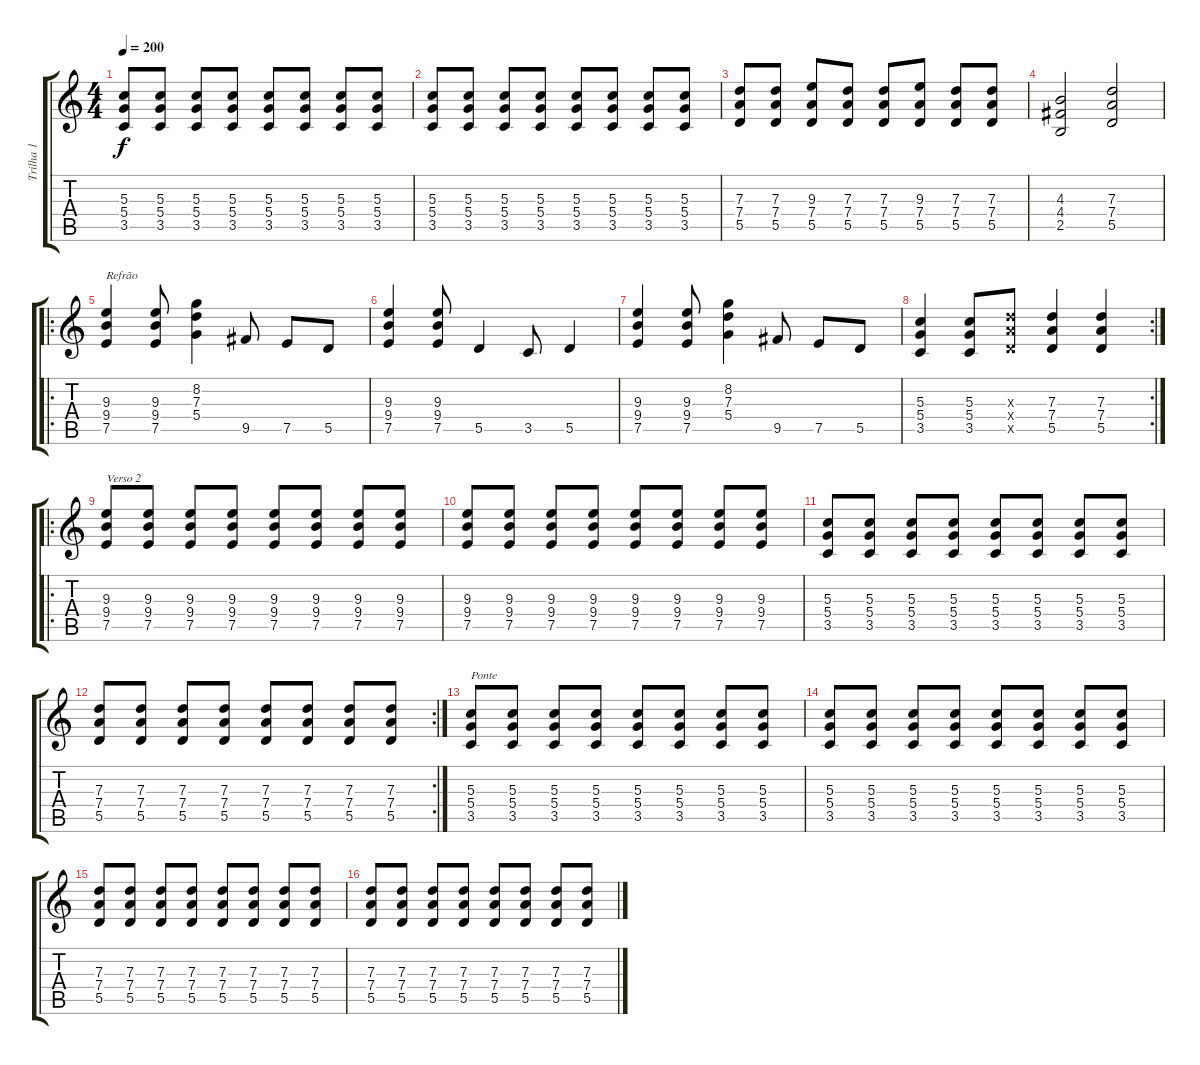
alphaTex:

\track ("Trilha 1" "Trilha 1") {instrument distortionguitar}
\staff {score tabs}
\tuning (E4 B3 G3 D3 A2 E2) {hide}
\ts (4 4)
\tempo 200
\clef g2
\ks c
(5.3 5.4 3.5).8{dy f} (5.3 5.4 3.5).8 (5.3 5.4 3.5).8 (5.3 5.4 3.5).8 (5.3 5.4 3.5).8 (5.3 5.4 3.5).8 (5.3 5.4 3.5).8 (5.3 5.4 3.5).8 |
(5.3 5.4 3.5).8 (5.3 5.4 3.5).8 (5.3 5.4 3.5).8 (5.3 5.4 3.5).8 (5.3 5.4 3.5).8 (5.3 5.4 3.5).8 (5.3 5.4 3.5).8 (5.3 5.4 3.5).8 |
(7.3 7.4 5.5).8 (7.3 7.4 5.5).8 (9.3 7.4 5.5).8 (7.3 7.4 5.5).8 (7.3 7.4 5.5).8 (9.3 7.4 5.5).8 (7.3 7.4 5.5).8 (7.3 7.4 5.5).8 |
(4.3 4.4 2.5).2 (7.3 7.4 5.5).2 |
\ro
(9.3 9.4 7.5).4{txt "Refrão"} (9.3 9.4 7.5).8 (8.2 7.3 5.4).4 9.5.8 7.5.8 5.5.8 |
(9.3 9.4 7.5).4 (9.3 9.4 7.5).8 5.5.4 3.5.8 5.5.4 |
(9.3 9.4 7.5).4 (9.3 9.4 7.5).8 (8.2 7.3 5.4).4 9.5.8 7.5.8 5.5.8 |
\rc 2
(5.3 5.4 3.5).4 (5.3 5.4 3.5).8 (7.3{x} 7.4{x} 5.5{x}).8 (7.3 7.4 5.5).4 (7.3 7.4 5.5).4 |
\ro
(9.3 9.4 7.5).8{txt "Verso 2"} (9.3 9.4 7.5).8 (9.3 9.4 7.5).8 (9.3 9.4 7.5).8 (9.3 9.4 7.5).8 (9.3 9.4 7.5).8 (9.3 9.4 7.5).8 (9.3 9.4 7.5).8 |
(9.3 9.4 7.5).8 (9.3 9.4 7.5).8 (9.3 9.4 7.5).8 (9.3 9.4 7.5).8 (9.3 9.4 7.5).8 (9.3 9.4 7.5).8 (9.3 9.4 7.5).8 (9.3 9.4 7.5).8 |
(5.3 5.4 3.5).8 (5.3 5.4 3.5).8 (5.3 5.4 3.5).8 (5.3 5.4 3.5).8 (5.3 5.4 3.5).8 (5.3 5.4 3.5).8 (5.3 5.4 3.5).8 (5.3 5.4 3.5).8 |
\rc 2
(7.3 7.4 5.5).8 (7.3 7.4 5.5).8 (7.3 7.4 5.5).8 (7.3 7.4 5.5).8 (7.3 7.4 5.5).8 (7.3 7.4 5.5).8 (7.3 7.4 5.5).8 (7.3 7.4 5.5).8 |
(5.3 5.4 3.5).8{txt "Ponte"} (5.3 5.4 3.5).8 (5.3 5.4 3.5).8 (5.3 5.4 3.5).8 (5.3 5.4 3.5).8 (5.3 5.4 3.5).8 (5.3 5.4 3.5).8 (5.3 5.4 3.5).8 |
(5.3 5.4 3.5).8 (5.3 5.4 3.5).8 (5.3 5.4 3.5).8 (5.3 5.4 3.5).8 (5.3 5.4 3.5).8 (5.3 5.4 3.5).8 (5.3 5.4 3.5).8 (5.3 5.4 3.5).8 |
(7.3 7.4 5.5).8 (7.3 7.4 5.5).8 (7.3 7.4 5.5).8 (7.3 7.4 5.5).8 (7.3 7.4 5.5).8 (7.3 7.4 5.5).8 (7.3 7.4 5.5).8 (7.3 7.4 5.5).8 |
(7.3 7.4 5.5).8 (7.3 7.4 5.5).8 (7.3 7.4 5.5).8 (7.3 7.4 5.5).8 (7.3 7.4 5.5).8 (7.3 7.4 5.5).8 (7.3 7.4 5.5).8 (7.3 7.4 5.5).8
